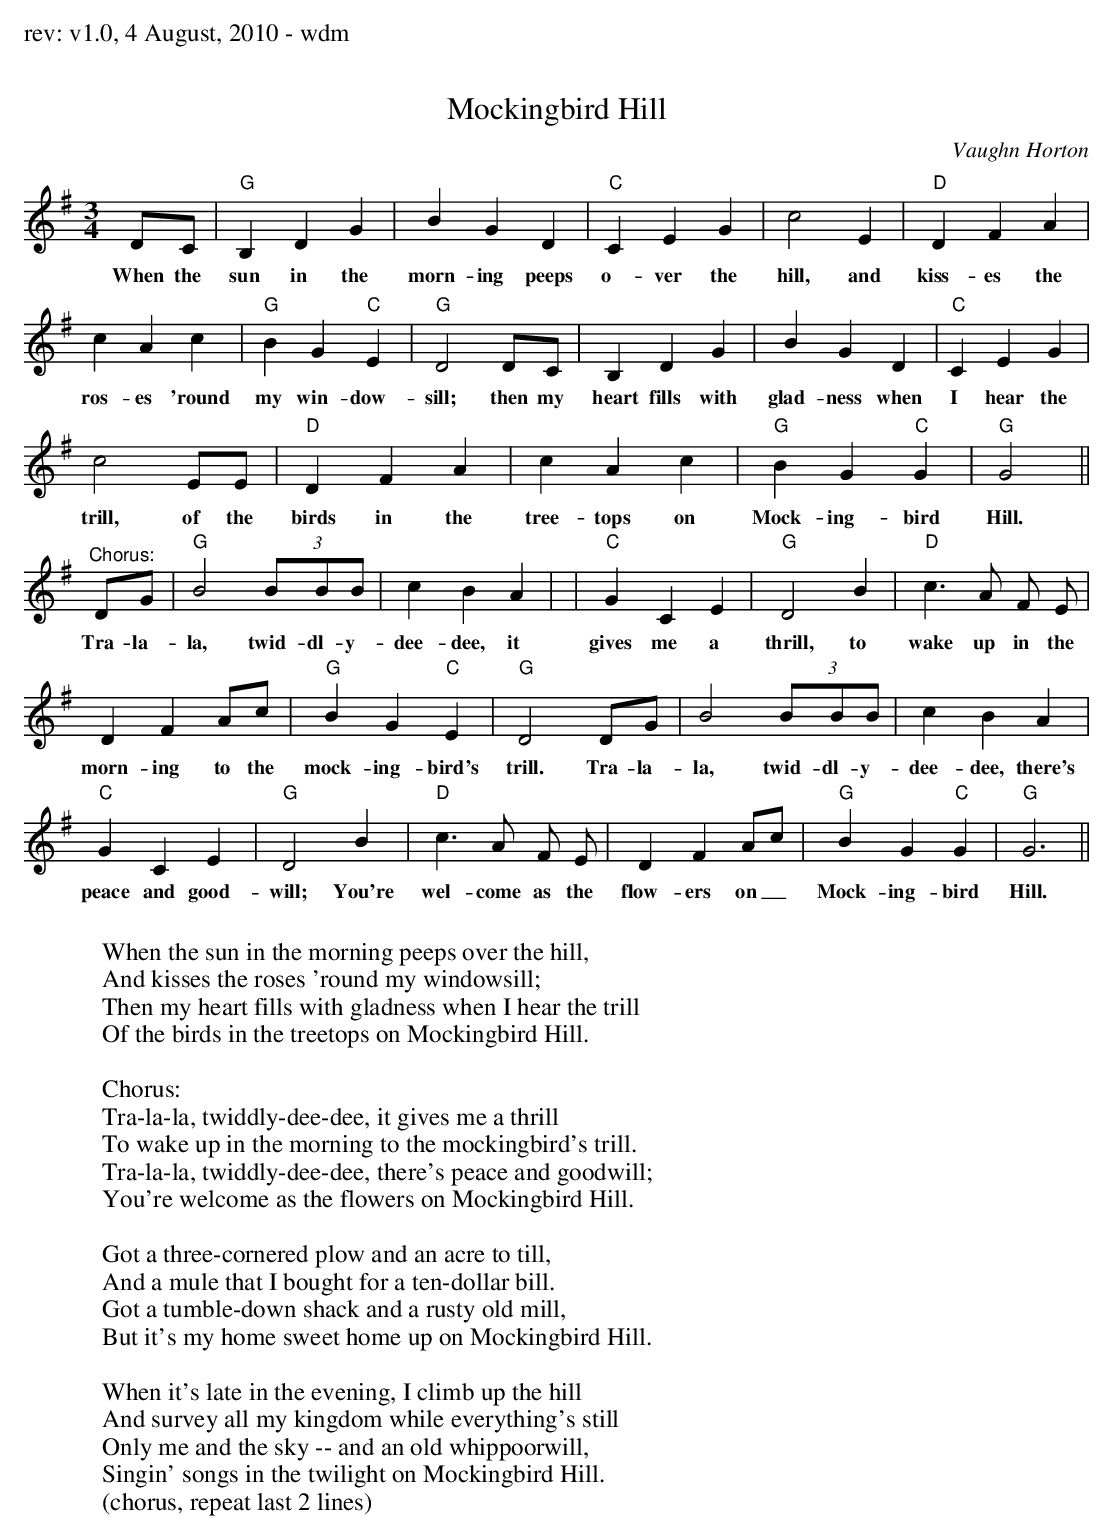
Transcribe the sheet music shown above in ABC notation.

X:1
T: Mockingbird Hill
C: Vaughn Horton
M: 3/4
K: Gmaj
DC | "G"B,2D2 G2 | B2 G2 D2 | "C"C2 E2 G2 | c4 E2 | "D"D2 F2 A2 |
w:When the sun in the morn-ing peeps o-ver the hill, and kiss-es the
c2 A2 c2 | "G"B2 G2 "C"E2 | "G"D4 DC | B,2 D2 G2 | B2 G2 D2 | "C"C2 E2 G2 |
w:ros-es 'round my win-dow-sill; then my heart fills with glad-ness when I hear the
c4 EE | "D"D2 F2 A2 | c2 A2 c2 | "G"B2 G2 "C"G2 |"G"G4 ||
w:trill, of the birds in the tree-tops on Mock-ing-bird Hill.
"^Chorus:"DG | "G"B4 (3BBB | c2 B2 A2 | | "C"G2 C2 E2 | "G"D4 B2 | "D"c3 A F E |
w:Tra-la-la, twid-dl-y-dee-dee, it gives me a thrill, to wake up in the
D2 F2 Ac | "G"B2 G2 "C"E2 | "G"D4 DG | B4 (3BBB | c2 B2 A2 |
w:morn-ing to the mock-ing-bird's trill. Tra-la-la, twid-dl-y-dee-dee, there's
"C"G2 C2 E2 | "G"D4 B2 | "D"c3 A F E | D2 F2 Ac | "G"B2 G2 "C"G2 | "G"G6 ||
w:peace and good-will; You're wel-come as the flow-ers on_ Mock-ing-bird Hill.
W:
W:When the sun in the morning peeps over the hill,
W:And kisses the roses 'round my windowsill;
W:Then my heart fills with gladness when I hear the trill
W:Of the birds in the treetops on Mockingbird Hill.
W:
W:Chorus:
W:Tra-la-la, twiddly-dee-dee, it gives me a thrill
W:To wake up in the morning to the mockingbird's trill.
W:Tra-la-la, twiddly-dee-dee, there's peace and goodwill;
W:You're welcome as the flowers on Mockingbird Hill.
W:
W:Got a three-cornered plow and an acre to till,
W:And a mule that I bought for a ten-dollar bill.
W:Got a tumble-down shack and a rusty old mill,
W:But it's my home sweet home up on Mockingbird Hill.
W:
W:When it's late in the evening, I climb up the hill
W:And survey all my kingdom while everything's still
W:Only me and the sky -- and an old whippoorwill,
W:Singin' songs in the twilight on Mockingbird Hill.
W:(chorus, repeat last 2 lines)
